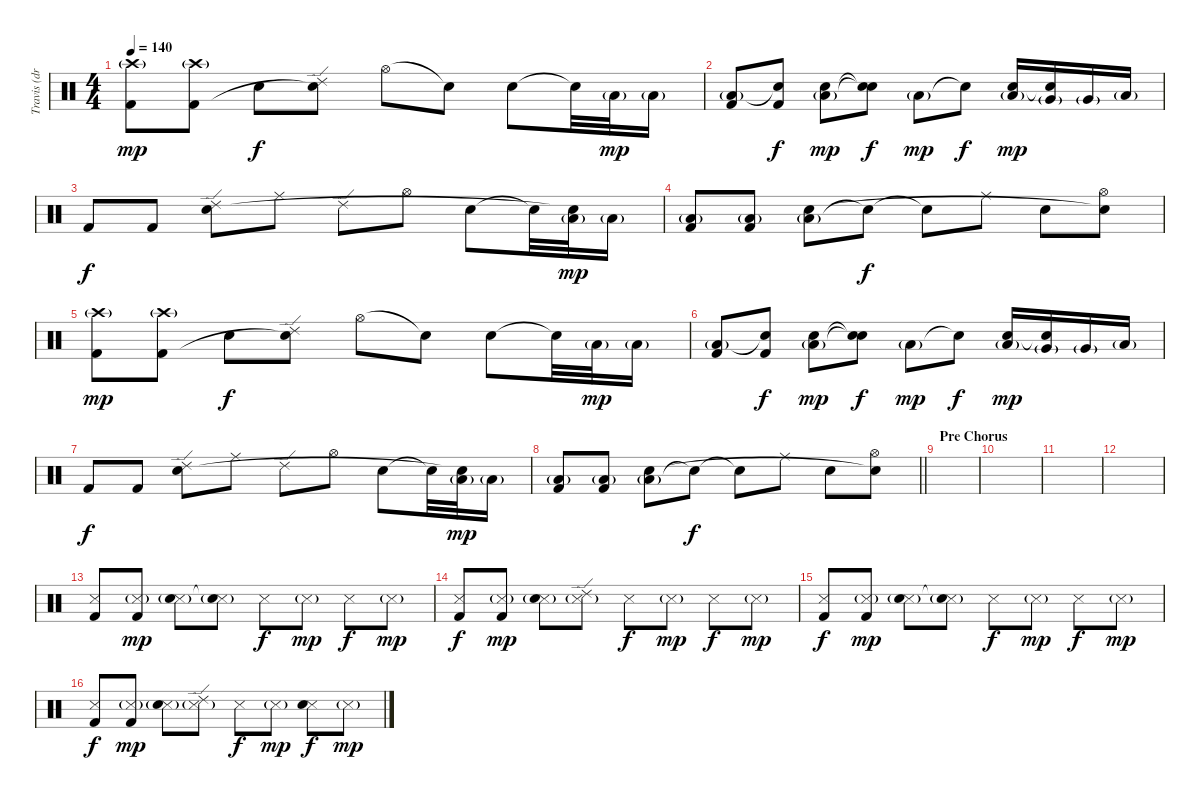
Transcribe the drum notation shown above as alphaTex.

\track ("Travis (drums)" "Travis (dr") {instrument percussion}
\staff {score}
\articulation defaults
\ts (4 4)
\tempo 140
\clef neutral
\ks c
("Crash high (hit)"{g} "Kick (hit) 2").8{dy mp} ("Crash high (hit)"{g} "Kick (hit) 2").8 "Snare (hit) 2".8{dy f} ("Ride (edge) 2" "Snare (hit)"{t}).8 "Hi-Hat (open)".8 "Snare (hit)"{t}.8 "Snare (hit) 2".8 "Snare (hit)"{t}.32 "Low Tom (hit)"{g}.32{dy mp} "Low Tom (hit)"{g}.16 |
("Low Tom (hit)"{g} "Kick (hit) 2").8 ("Snare (hit)"{t} "Kick (hit) 2").8{dy f} ("Low Tom (hit)"{g} "Snare (hit) 2").8{dy mp} ("Snare (hit)"{t} "Snare (hit)"{t}).8{dy f} "Low Tom (hit)"{g}.8{dy mp} "Snare (hit)"{t}.8{dy f} ("Low Tom (hit)"{g} "Snare (hit) 2").16{dy mp} ("Very Low Tom (hit)"{g} "Snare (hit)"{t}).16 "Very Low Tom (hit)"{g}.16 "Low Floor Tom (hit)"{g}.16 |
"Kick (hit) 2".8{dy f} "Kick (hit) 2".8 ("Ride (edge) 2" "Snare (hit) 2").8 "Ride (middle)".8 "Ride (edge) 2".8 "Hi-Hat (open)".8 "Snare (hit) 2".8 "Snare (hit)"{t}.32 ("Low Tom (hit)"{g} "Snare (hit)"{t}).32{dy mp} "Low Tom (hit)"{g}.16 |
("Low Tom (hit)"{g} "Kick (hit) 2").8 ("Low Tom (hit)"{g} "Kick (hit) 2").8 ("Low Tom (hit)"{g} "Snare (hit) 2").8 "Snare (hit)"{t}.8{dy f} "Snare (hit)"{t}.8 "Ride (middle)".8 "Snare (hit) 2".8 ("Hi-Hat (open)" "Snare (hit)"{t}).8 |
("Crash high (hit)"{g} "Kick (hit) 2").8{dy mp} ("Crash high (hit)"{g} "Kick (hit) 2").8 "Snare (hit) 2".8{dy f} ("Ride (edge) 2" "Snare (hit)"{t}).8 "Hi-Hat (open)".8 "Snare (hit)"{t}.8 "Snare (hit) 2".8 "Snare (hit)"{t}.32 "Low Tom (hit)"{g}.32{dy mp} "Low Tom (hit)"{g}.16 |
("Low Tom (hit)"{g} "Kick (hit) 2").8 ("Snare (hit)"{t} "Kick (hit) 2").8{dy f} ("Low Tom (hit)"{g} "Snare (hit) 2").8{dy mp} ("Snare (hit)"{t} "Snare (hit)"{t}).8{dy f} "Low Tom (hit)"{g}.8{dy mp} "Snare (hit)"{t}.8{dy f} ("Low Tom (hit)"{g} "Snare (hit) 2").16{dy mp} ("Very Low Tom (hit)"{g} "Snare (hit)"{t}).16 "Very Low Tom (hit)"{g}.16 "Low Floor Tom (hit)"{g}.16 |
"Kick (hit) 2".8{dy f} "Kick (hit) 2".8 ("Ride (edge) 2" "Snare (hit) 2").8 "Ride (middle)".8 "Ride (edge) 2".8 "Hi-Hat (open)".8 "Snare (hit) 2".8 "Snare (hit)"{t}.32 ("Low Tom (hit)"{g} "Snare (hit)"{t}).32{dy mp} "Low Tom (hit)"{g}.16 |
\barLineRight lightlight
("Low Tom (hit)"{g} "Kick (hit) 2").8 ("Low Tom (hit)"{g} "Kick (hit) 2").8 ("Low Tom (hit)"{g} "Snare (hit) 2").8 "Snare (hit)"{t}.8{dy f} "Snare (hit)"{t}.8 "Ride (middle)".8 "Snare (hit) 2".8 ("Hi-Hat (open)" "Snare (hit)"{t}).8 |
\section ("" "Pre Chorus")
|
|
|
|
("Snare (side stick) 3" "Kick (hit) 2").8 ("Snare (side stick) 3"{g} "Kick (hit) 2").8{dy mp} ("Snare (side stick) 3" "Snare (hit) 2"{g}).8 ("Snare (side stick) 3"{g} "Snare (hit)"{t}).8 "Snare (side stick) 3".8{dy f} "Snare (side stick) 3"{g}.8{dy mp} "Snare (side stick) 3".8{dy f} "Snare (side stick) 3"{g}.8{dy mp} |
("Snare (side stick) 3" "Kick (hit) 2").8{dy f} ("Snare (side stick) 3"{g} "Kick (hit) 2").8{dy mp} ("Snare (side stick) 3" "Snare (hit) 2"{g}).8 ("Snare (side stick) 3"{g} "Ride (edge) 2").8 "Snare (side stick) 3".8{dy f} "Snare (side stick) 3"{g}.8{dy mp} "Snare (side stick) 3".8{dy f} "Snare (side stick) 3"{g}.8{dy mp} |
("Snare (side stick) 3" "Kick (hit) 2").8{dy f} ("Snare (side stick) 3"{g} "Kick (hit) 2").8{dy mp} ("Snare (side stick) 3" "Snare (hit) 2"{g}).8 ("Snare (side stick) 3"{g} "Snare (hit)"{t}).8 "Snare (side stick) 3".8{dy f} "Snare (side stick) 3"{g}.8{dy mp} "Snare (side stick) 3".8{dy f} "Snare (side stick) 3"{g}.8{dy mp} |
("Snare (side stick) 3" "Kick (hit) 2").8{dy f} ("Snare (side stick) 3"{g} "Kick (hit) 2").8{dy mp} ("Snare (side stick) 3" "Snare (hit) 2"{g}).8 ("Snare (side stick) 3"{g} "Ride (edge) 2").8 "Snare (side stick) 3".8{dy f} "Snare (side stick) 3"{g}.8{dy mp} ("Snare (side stick) 3" "Snare (hit) 2").8{dy f} "Snare (side stick) 3"{g}.8{dy mp}
